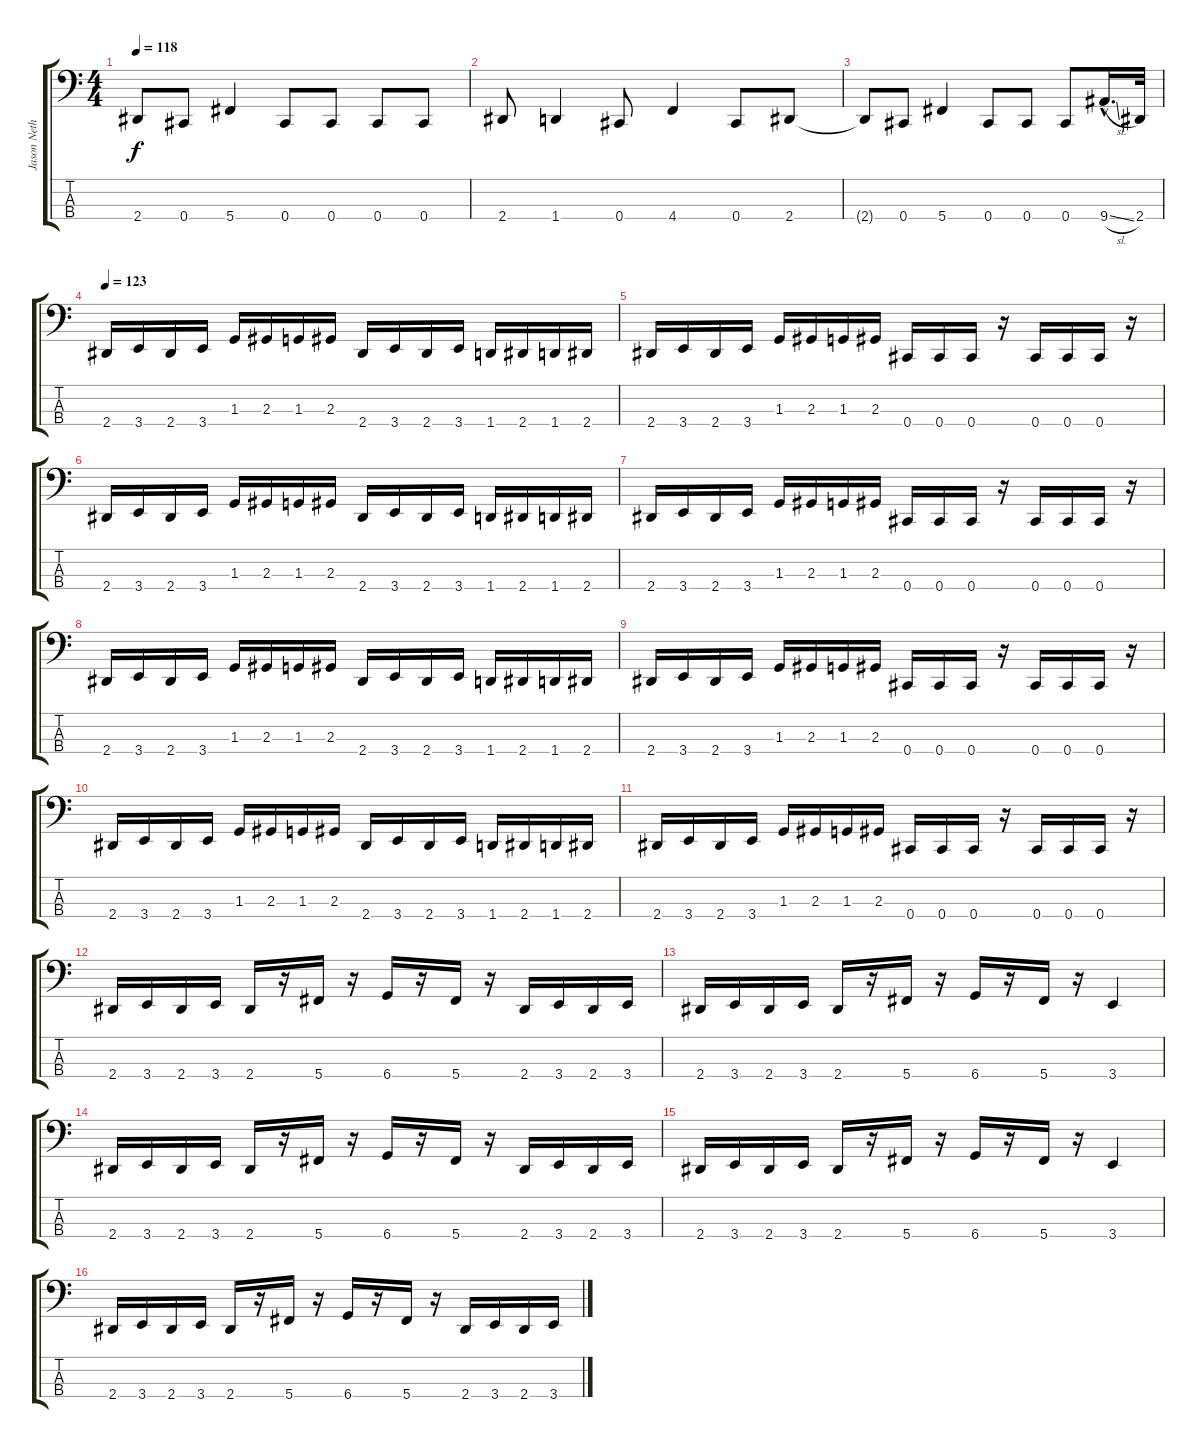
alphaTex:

\track ("Jason Netherton" "Jason Neth") {instrument electricbasspick}
\staff {score tabs}
\tuning (E2 B1 Gb1 Db1) {hide}
\ts (4 4)
\tempo 118
\clef f4
\ks c
2.4{t}.8{dy f} 0.4.8 5.4.4 0.4.8 0.4.8 0.4.8 0.4.8 |
2.4.8 1.4.4 0.4.8 4.4.4 0.4.8 2.4.8 |
2.4{t}.8 0.4.8 5.4.4 0.4.8 0.4.8 0.4.8 9.4{sl hac}.16{d} 2.4.32 |
\tempo 123
2.4.16 3.4.16 2.4.16 3.4.16 1.3.16 2.3.16 1.3.16 2.3.16 2.4.16 3.4.16 2.4.16 3.4.16 1.4.16 2.4.16 1.4.16 2.4.16 |
2.4.16 3.4.16 2.4.16 3.4.16 1.3.16 2.3.16 1.3.16 2.3.16 0.4.16 0.4.16 0.4.16 r.16 0.4.16 0.4.16 0.4.16 r.16 |
2.4.16 3.4.16 2.4.16 3.4.16 1.3.16 2.3.16 1.3.16 2.3.16 2.4.16 3.4.16 2.4.16 3.4.16 1.4.16 2.4.16 1.4.16 2.4.16 |
2.4.16 3.4.16 2.4.16 3.4.16 1.3.16 2.3.16 1.3.16 2.3.16 0.4.16 0.4.16 0.4.16 r.16 0.4.16 0.4.16 0.4.16 r.16 |
2.4.16 3.4.16 2.4.16 3.4.16 1.3.16 2.3.16 1.3.16 2.3.16 2.4.16 3.4.16 2.4.16 3.4.16 1.4.16 2.4.16 1.4.16 2.4.16 |
2.4.16 3.4.16 2.4.16 3.4.16 1.3.16 2.3.16 1.3.16 2.3.16 0.4.16 0.4.16 0.4.16 r.16 0.4.16 0.4.16 0.4.16 r.16 |
2.4.16 3.4.16 2.4.16 3.4.16 1.3.16 2.3.16 1.3.16 2.3.16 2.4.16 3.4.16 2.4.16 3.4.16 1.4.16 2.4.16 1.4.16 2.4.16 |
2.4.16 3.4.16 2.4.16 3.4.16 1.3.16 2.3.16 1.3.16 2.3.16 0.4.16 0.4.16 0.4.16 r.16 0.4.16 0.4.16 0.4.16 r.16 |
2.4.16 3.4.16 2.4.16 3.4.16 2.4.16 r.16 5.4.16 r.16 6.4.16 r.16 5.4.16 r.16 2.4.16 3.4.16 2.4.16 3.4.16 |
2.4.16 3.4.16 2.4.16 3.4.16 2.4.16 r.16 5.4.16 r.16 6.4.16 r.16 5.4.16 r.16 3.4.4 |
2.4.16 3.4.16 2.4.16 3.4.16 2.4.16 r.16 5.4.16 r.16 6.4.16 r.16 5.4.16 r.16 2.4.16 3.4.16 2.4.16 3.4.16 |
2.4.16 3.4.16 2.4.16 3.4.16 2.4.16 r.16 5.4.16 r.16 6.4.16 r.16 5.4.16 r.16 3.4.4 |
2.4.16 3.4.16 2.4.16 3.4.16 2.4.16 r.16 5.4.16 r.16 6.4.16 r.16 5.4.16 r.16 2.4.16 3.4.16 2.4.16 3.4.16
